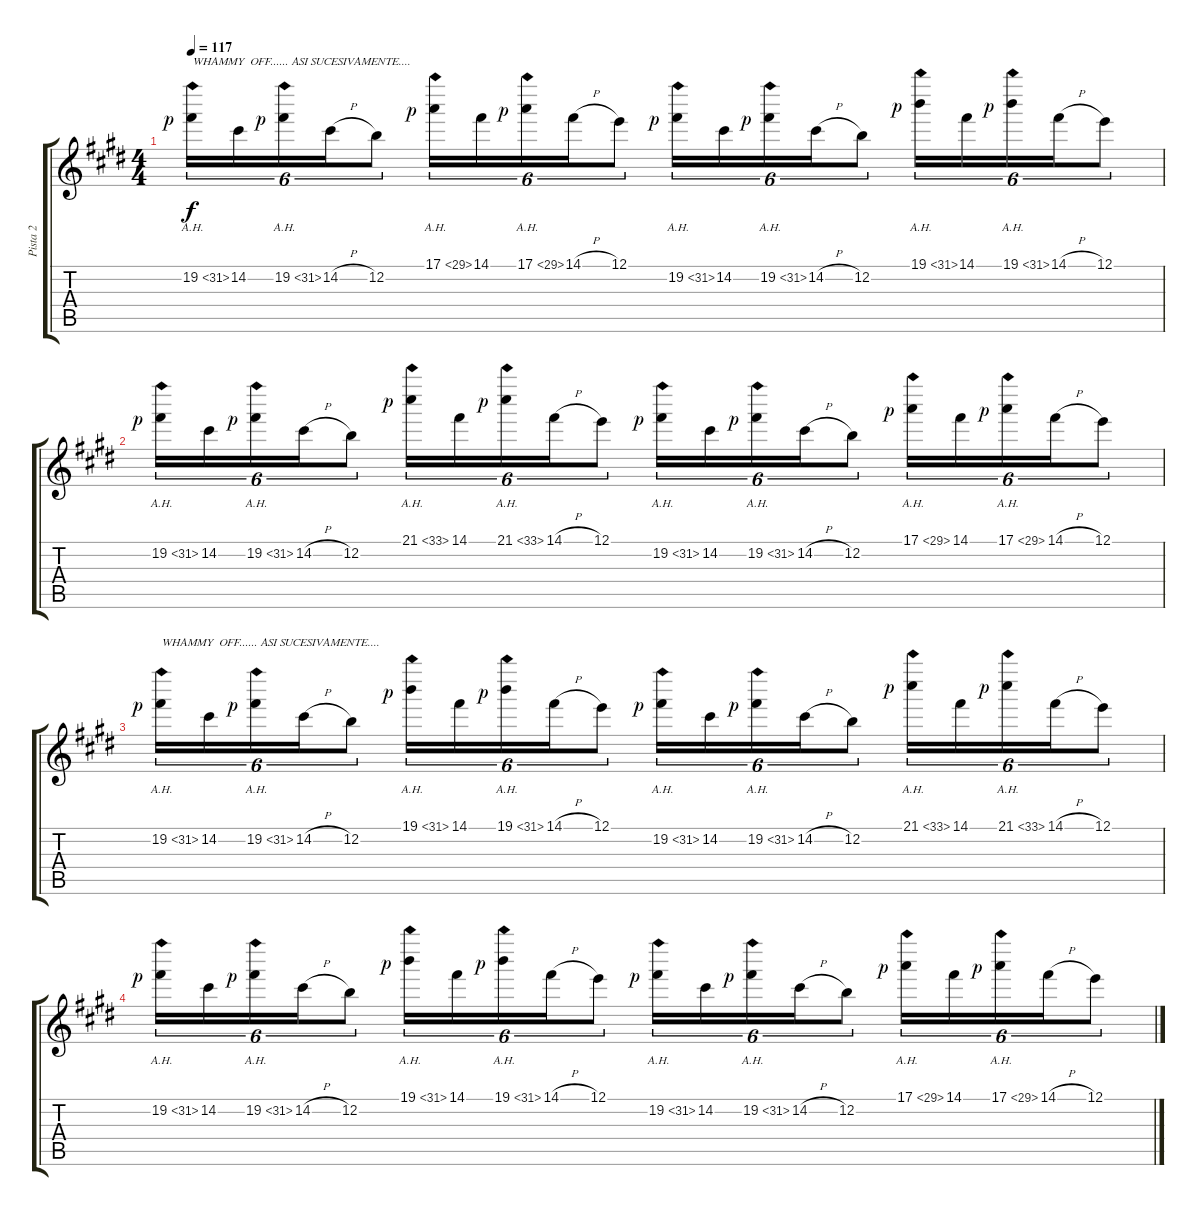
\track ("Pista 2" "Pista 2") {instrument distortionguitar}
\staff {score tabs}
\tuning (E4 B3 G3 D3 A2 E2) {hide}
\ts (4 4)
\tempo 117
\clef g2
\ks e
19.2{ah 12 rf 1}.16{tu (6 4) txt "WHAMMY  OFF...... ASI SUCESIVAMENTE...." dy f} 14.2.16{tu (6 4)} 19.2{ah 12 rf 1}.16{tu (6 4)} 14.2{h}.16{tu (6 4)} 12.2.8{tu (6 4)} 17.1{ah 12 rf 1}.16{tu (6 4)} 14.1.16{tu (6 4)} 17.1{ah 12 rf 1}.16{tu (6 4)} 14.1{h}.16{tu (6 4)} 12.1.8{tu (6 4)} 19.2{ah 12 rf 1}.16{tu (6 4)} 14.2.16{tu (6 4)} 19.2{ah 12 rf 1}.16{tu (6 4)} 14.2{h}.16{tu (6 4)} 12.2.8{tu (6 4)} 19.1{ah 12 rf 1}.16{tu (6 4)} 14.1.16{tu (6 4)} 19.1{ah 12 rf 1}.16{tu (6 4)} 14.1{h}.16{tu (6 4)} 12.1.8{tu (6 4)} |
19.2{ah 12 rf 1}.16{tu (6 4)} 14.2.16{tu (6 4)} 19.2{ah 12 rf 1}.16{tu (6 4)} 14.2{h}.16{tu (6 4)} 12.2.8{tu (6 4)} 21.1{ah 12 rf 1}.16{tu (6 4)} 14.1.16{tu (6 4)} 21.1{ah 12 rf 1}.16{tu (6 4)} 14.1{h}.16{tu (6 4)} 12.1.8{tu (6 4)} 19.2{ah 12 rf 1}.16{tu (6 4)} 14.2.16{tu (6 4)} 19.2{ah 12 rf 1}.16{tu (6 4)} 14.2{h}.16{tu (6 4)} 12.2.8{tu (6 4)} 17.1{ah 12 rf 1}.16{tu (6 4)} 14.1.16{tu (6 4)} 17.1{ah 12 rf 1}.16{tu (6 4)} 14.1{h}.16{tu (6 4)} 12.1.8{tu (6 4)} |
19.2{ah 12 rf 1}.16{tu (6 4) txt "WHAMMY  OFF...... ASI SUCESIVAMENTE...."} 14.2.16{tu (6 4)} 19.2{ah 12 rf 1}.16{tu (6 4)} 14.2{h}.16{tu (6 4)} 12.2.8{tu (6 4)} 19.1{ah 12 rf 1}.16{tu (6 4)} 14.1.16{tu (6 4)} 19.1{ah 12 rf 1}.16{tu (6 4)} 14.1{h}.16{tu (6 4)} 12.1.8{tu (6 4)} 19.2{ah 12 rf 1}.16{tu (6 4)} 14.2.16{tu (6 4)} 19.2{ah 12 rf 1}.16{tu (6 4)} 14.2{h}.16{tu (6 4)} 12.2.8{tu (6 4)} 21.1{ah 12 rf 1}.16{tu (6 4)} 14.1.16{tu (6 4)} 21.1{ah 12 rf 1}.16{tu (6 4)} 14.1{h}.16{tu (6 4)} 12.1.8{tu (6 4)} |
19.2{ah 12 rf 1}.16{tu (6 4)} 14.2.16{tu (6 4)} 19.2{ah 12 rf 1}.16{tu (6 4)} 14.2{h}.16{tu (6 4)} 12.2.8{tu (6 4)} 19.1{ah 12 rf 1}.16{tu (6 4)} 14.1.16{tu (6 4)} 19.1{ah 12 rf 1}.16{tu (6 4)} 14.1{h}.16{tu (6 4)} 12.1.8{tu (6 4)} 19.2{ah 12 rf 1}.16{tu (6 4)} 14.2.16{tu (6 4)} 19.2{ah 12 rf 1}.16{tu (6 4)} 14.2{h}.16{tu (6 4)} 12.2.8{tu (6 4)} 17.1{ah 12 rf 1}.16{tu (6 4)} 14.1.16{tu (6 4)} 17.1{ah 12 rf 1}.16{tu (6 4)} 14.1{h}.16{tu (6 4)} 12.1.8{tu (6 4)}
